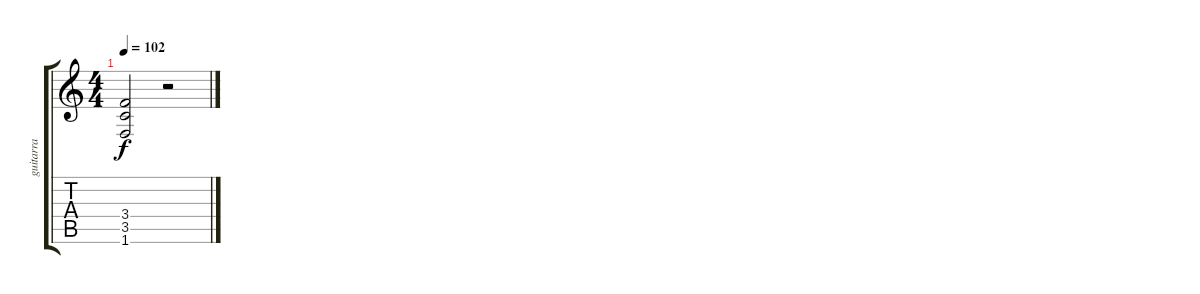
\track ("guitarra" "guitarra") {instrument electricguitarclean}
\staff {score tabs}
\tuning (E4 B3 G3 D3 A2 E2) {hide}
\ts (4 4)
\tempo 102
\clef g2
\ks c
(3.4 3.5 1.6).2{dy f} r.2
